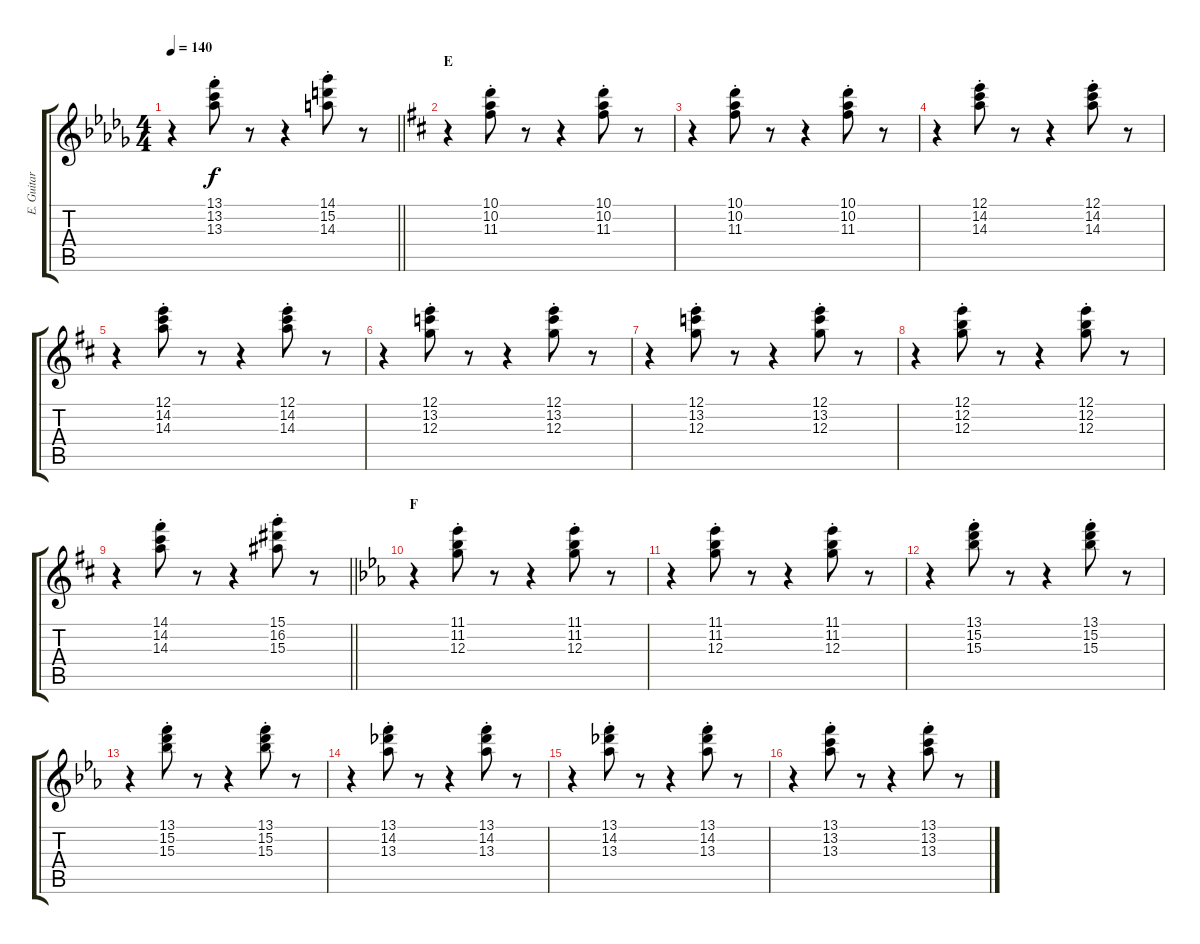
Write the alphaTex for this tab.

\track ("E. Guitar" "E. Guitar") {instrument electricguitarclean}
\staff {score tabs}
\tuning (E4 B3 G3 D3 A2 E2) {hide}
\ts (4 4)
\tempo 140
\clef g2
\barLineRight lightlight
\ks db
r.4{dy f} (13.1{st} 13.2{st} 13.3{st}).8 r.8 r.4 (14.1{st} 15.2{st} 14.3{st}).8 r.8 |
\section ("" "E")
\ks d
r.4 (10.1{st} 10.2{st} 11.3{st}).8 r.8 r.4 (10.1{st} 10.2{st} 11.3{st}).8 r.8 |
r.4 (10.1{st} 10.2{st} 11.3{st}).8 r.8 r.4 (10.1{st} 10.2{st} 11.3{st}).8 r.8 |
r.4 (12.1{st} 14.2{st} 14.3{st}).8 r.8 r.4 (12.1{st} 14.2{st} 14.3{st}).8 r.8 |
r.4 (12.1{st} 14.2{st} 14.3{st}).8 r.8 r.4 (12.1{st} 14.2{st} 14.3{st}).8 r.8 |
r.4 (12.1{st} 13.2{st} 12.3{st}).8 r.8 r.4 (12.1{st} 13.2{st} 12.3{st}).8 r.8 |
r.4 (12.1{st} 13.2{st} 12.3{st}).8 r.8 r.4 (12.1{st} 13.2{st} 12.3{st}).8 r.8 |
r.4 (12.1{st} 12.2{st} 12.3{st}).8 r.8 r.4 (12.1{st} 12.2{st} 12.3{st}).8 r.8 |
\barLineRight lightlight
r.4 (14.1{st} 14.2{st} 14.3{st}).8 r.8 r.4 (15.1{st} 16.2{st} 15.3{st}).8 r.8 |
\section ("" "F")
\ks eb
r.4 (11.1{st} 11.2{st} 12.3{st}).8 r.8 r.4 (11.1{st} 11.2{st} 12.3{st}).8 r.8 |
r.4 (11.1{st} 11.2{st} 12.3{st}).8 r.8 r.4 (11.1{st} 11.2{st} 12.3{st}).8 r.8 |
r.4 (13.1{st} 15.2{st} 15.3{st}).8 r.8 r.4 (13.1{st} 15.2{st} 15.3{st}).8 r.8 |
r.4 (13.1{st} 15.2{st} 15.3{st}).8 r.8 r.4 (13.1{st} 15.2{st} 15.3{st}).8 r.8 |
r.4 (13.1{st} 14.2{st} 13.3{st}).8 r.8 r.4 (13.1{st} 14.2{st} 13.3{st}).8 r.8 |
r.4 (13.1{st} 14.2{st} 13.3{st}).8 r.8 r.4 (13.1{st} 14.2{st} 13.3{st}).8 r.8 |
r.4 (13.1{st} 13.2{st} 13.3{st}).8 r.8 r.4 (13.1{st} 13.2{st} 13.3{st}).8 r.8
